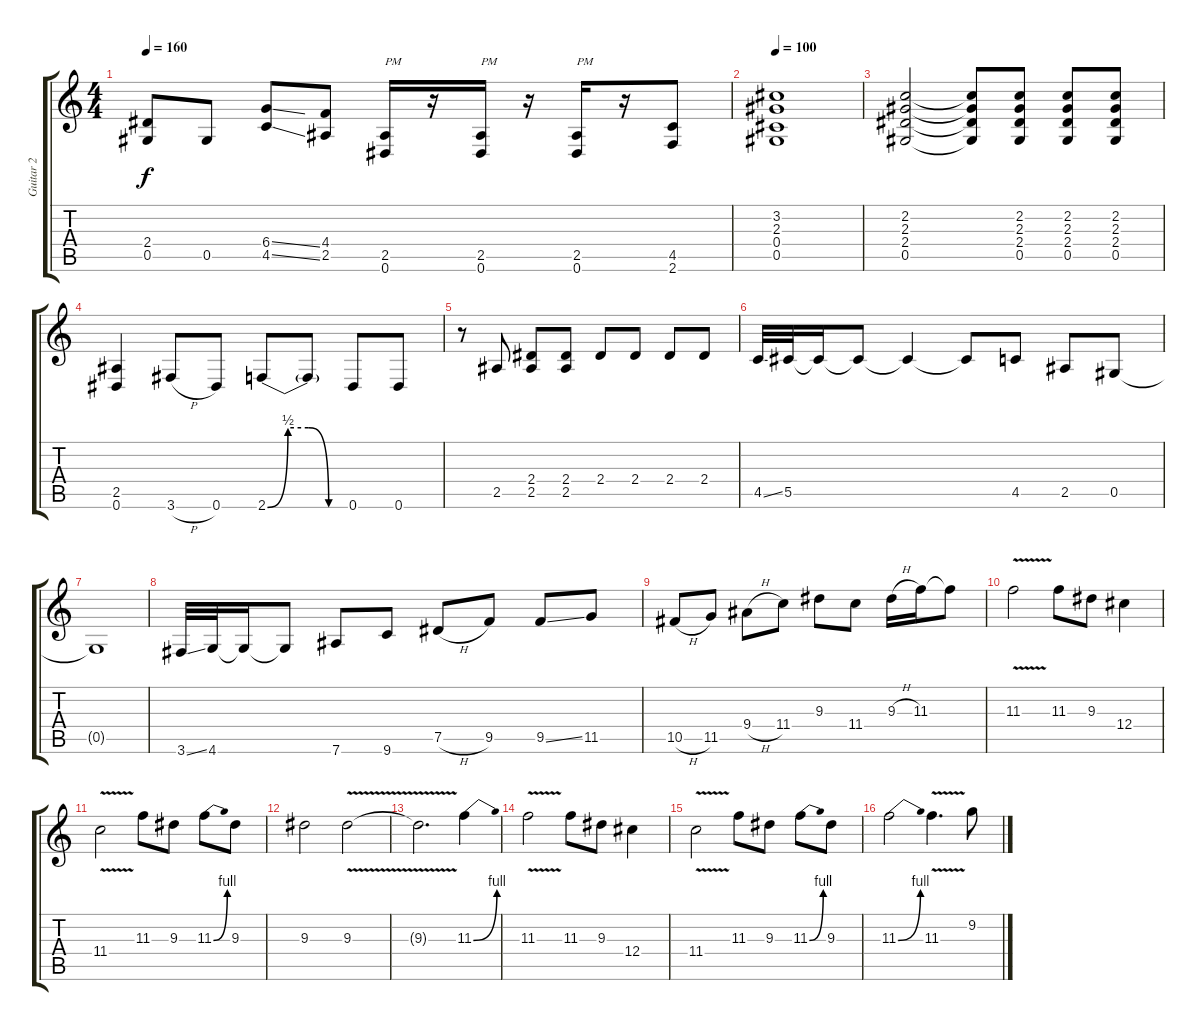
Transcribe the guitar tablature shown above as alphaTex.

\track ("Guitar 2" "Guitar 2") {instrument distortionguitar}
\staff {score tabs}
\tuning (Eb4 Bb3 Gb3 Db3 Ab2 Eb2) {hide}
\ts (4 4)
\tempo 160
\clef g2
\ks c
(2.4{t} 0.5{t}).8{dy f} 0.5.8 (6.4{ss} 4.5{ss}).8 (4.4 2.5).8 (2.5 0.6).16{txt "PM"} r.16 (2.5 0.6).16{txt "PM"} r.16 (2.5 0.6).16{txt "PM"} r.16 (4.5 2.6).8 |
\tempo 100
(3.2 2.3 0.4 0.5).1 |
(2.2 2.3 2.4 0.5).2 (2.2{t} 2.3{t} 2.4{t} 0.5{t}).8 (2.2 2.3 2.4 0.5).8 (2.2 2.3 2.4 0.5).8 (2.2 2.3 2.4 0.5).8 |
(2.5 0.6).4 3.6{h}.8 0.6.8 2.6{be (custom 0 0 15 2 30 2 45 0 60 0)}.8 2.6{t}.8 0.6.8 0.6.8 |
r.8 2.5.8 (2.4 2.5).8 (2.4 2.5).8 2.4.8 2.4.8 2.4.8 2.4.8 |
4.5{ss}.32 5.5.32 5.5{t}.16 5.5{t}.8 5.5{t}.4 5.5{t}.8 4.5.8 2.5.8 0.5.8 |
0.5{t}.1 |
3.6{ss}.32 4.6.32 4.6{t}.16 4.6{t}.8 7.6.8 9.6.8 7.5{h}.8 9.5.8 9.5{ss}.8 11.5.8 |
10.5{h}.8 11.5.8 9.4{h}.8 11.4.8 9.3.8 11.4.8 9.3{h}.16 11.3.16 11.3{t}.8 |
11.3{v}.2 11.3.8 9.3.8 12.4.4 |
11.4{v}.2 11.3.8 9.3.8 11.3{be (bend 0 0 60 4)}.8 9.3.8 |
9.3.2 9.3{v}.2 |
9.3{t}.2{d} 11.3{be (bend 0 0 60 4)}.4 |
11.3{v}.2 11.3.8 9.3.8 12.4.4 |
11.4{v}.2 11.3.8 9.3.8 11.3{be (bend 0 0 60 4)}.8 9.3.8 |
11.3{be (bend 0 0 60 4)}.2 11.3{v}.4{d} 9.2.8
